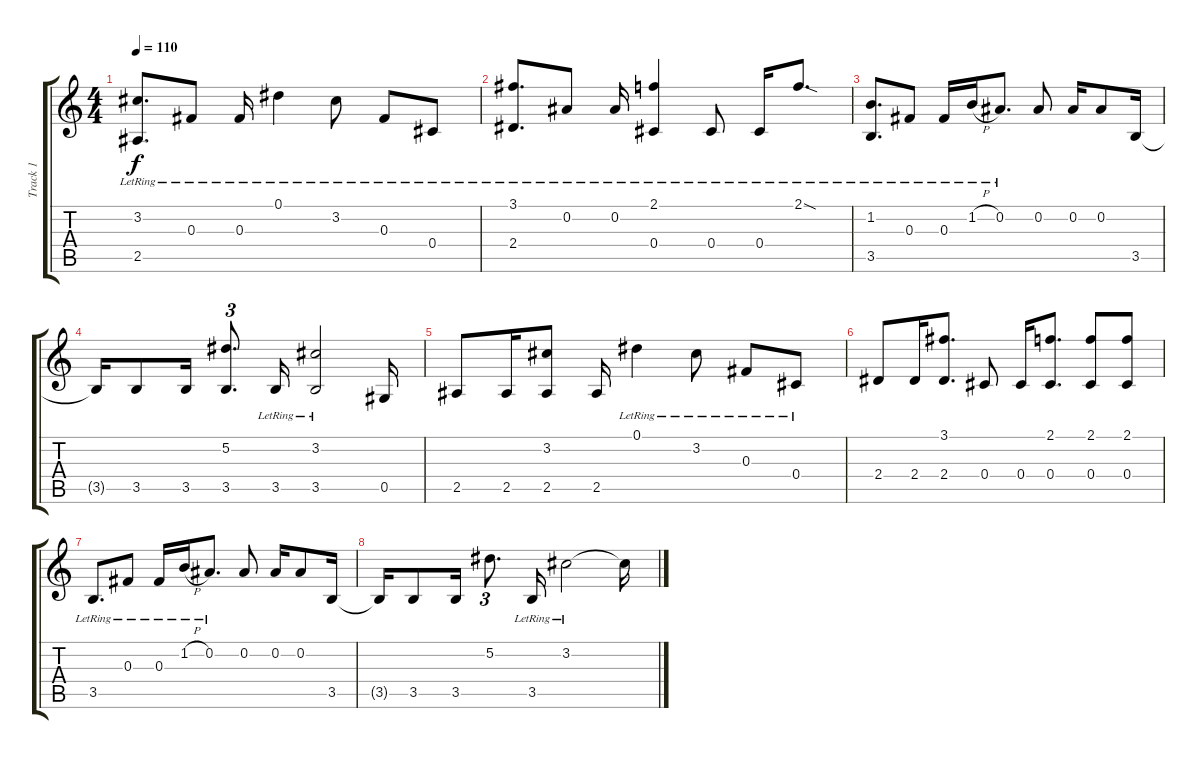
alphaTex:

\track ("Track 1" "Track 1") {instrument acousticguitarsteel}
\staff {score tabs}
\tuning (Eb4 Bb3 Gb3 Db3 Ab2 Eb2) {hide}
\ts (4 4)
\tempo 110
\clef g2
\ks c
(3.2{lr} 2.5{lr}).8{d dy f} 0.3{lr}.8 0.3{lr}.16 0.1{lr}.4 3.2{lr}.8 0.3{lr}.8 0.4{lr}.8 |
(3.1{lr} 2.4{lr}).8{d} 0.2{lr}.8 0.2{lr}.16 (2.1{lr} 0.4{lr}).4 0.4{lr}.8 0.4{lr}.16 2.1{sod lr}.8{d} |
(1.2{lr} 3.5{lr}).8{d} 0.3{lr}.8 0.3{lr}.16 1.2{h lr}.16 0.2{lr}.8{d} 0.2.8 0.2.16 0.2.8 3.5.16 |
3.5{t}.16 3.5.8 3.5.16 (5.2 3.5).8{d tu (3 2)} 3.5{lr}.16 (3.2{lr} 3.5).2 0.5.16 |
2.5.8 2.5.16 (3.2 2.5).8 2.5.16 0.1{lr}.4 3.2{lr}.8 0.3{lr}.8 0.4{lr}.8 |
2.4.8 2.4.16 (3.1 2.4).8{d} 0.4.8 0.4.16 (2.1 0.4).8{d} (2.1 0.4).8 (2.1 0.4).8 |
3.5{lr}.8{d} 0.3{lr}.8 0.3{lr}.16 1.2{h lr}.16 0.2{lr}.8{d} 0.2.8 0.2.16 0.2.8 3.5.16 |
3.5{t}.16 3.5.8 3.5.16 5.2.8{d tu (3 2)} 3.5{lr}.16 3.2{lr}.2 3.2{t}.16
